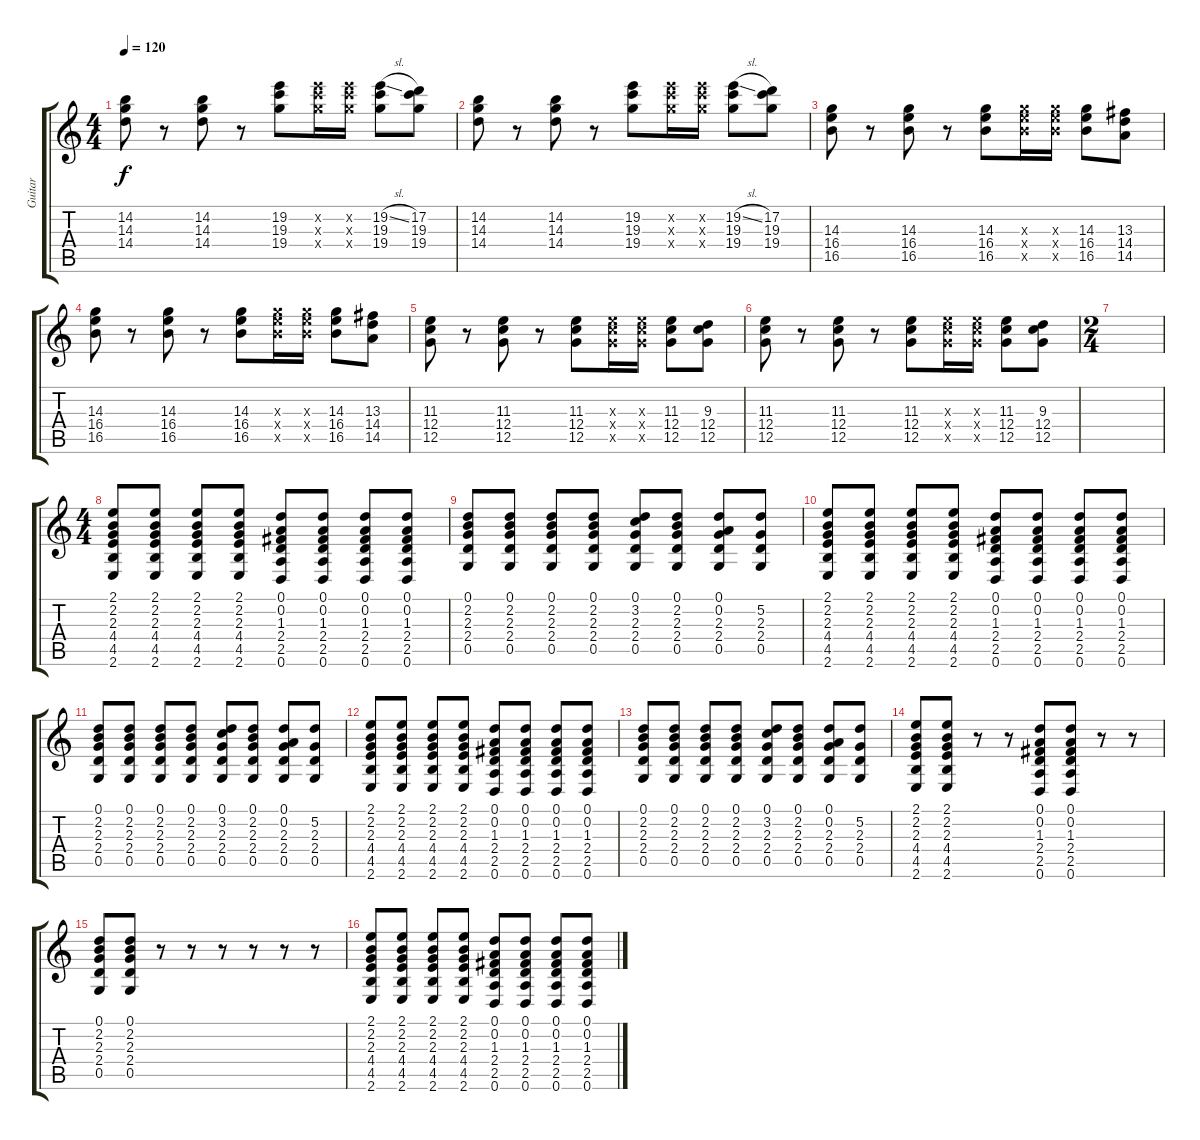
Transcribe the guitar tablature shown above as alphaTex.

\track ("Guitar" "Guitar") {instrument electricguitarjazz}
\staff {score tabs}
\tuning (D4 A3 F3 C3 G2 D2) {hide}
\ts (4 4)
\tempo 120
\clef g2
\ks c
(14.2 14.3 14.4).8{dy f} r.8 (14.2 14.3 14.4).8 r.8 (19.2 19.3 19.4).8 (19.2{x} 19.3{x} 19.4{x}).16 (19.2{x} 19.3{x} 19.4{x}).16 (19.2{sl} 19.3 19.4).8 (17.2 19.3 19.4).8 |
(14.2 14.3 14.4).8 r.8 (14.2 14.3 14.4).8 r.8 (19.2 19.3 19.4).8 (19.2{x} 19.3{x} 19.4{x}).16 (19.2{x} 19.3{x} 19.4{x}).16 (19.2{sl} 19.3 19.4).8 (17.2 19.3 19.4).8 |
(14.3 16.4 16.5).8 r.8 (14.3 16.4 16.5).8 r.8 (14.3 16.4 16.5).8 (14.3{x} 16.4{x} 16.5{x}).16 (14.3{x} 16.4{x} 16.5{x}).16 (14.3 16.4 16.5).8 (13.3 14.4 14.5).8 |
(14.3 16.4 16.5).8 r.8 (14.3 16.4 16.5).8 r.8 (14.3 16.4 16.5).8 (14.3{x} 16.4{x} 16.5{x}).16 (14.3{x} 16.4{x} 16.5{x}).16 (14.3 16.4 16.5).8 (13.3 14.4 14.5).8 |
(11.3 12.4 12.5).8 r.8 (11.3 12.4 12.5).8 r.8 (11.3 12.4 12.5).8 (11.3{x} 12.4{x} 12.5{x}).16 (11.3{x} 12.4{x} 12.5{x}).16 (11.3 12.4 12.5).8 (9.3 12.4 12.5).8 |
(11.3 12.4 12.5).8 r.8 (11.3 12.4 12.5).8 r.8 (11.3 12.4 12.5).8 (11.3{x} 12.4{x} 12.5{x}).16 (11.3{x} 12.4{x} 12.5{x}).16 (11.3 12.4 12.5).8 (9.3 12.4 12.5).8 |
\ts (2 4)
|
\ts (4 4)
(2.1 2.2 2.3 4.4 4.5 2.6).8{volume 10 instrument acousticguitarsteel} (2.1 2.2 2.3 4.4 4.5 2.6).8 (2.1 2.2 2.3 4.4 4.5 2.6).8 (2.1 2.2 2.3 4.4 4.5 2.6).8 (0.1 0.2 1.3 2.4 2.5 0.6).8 (0.1 0.2 1.3 2.4 2.5 0.6).8 (0.1 0.2 1.3 2.4 2.5 0.6).8 (0.1 0.2 1.3 2.4 2.5 0.6).8 |
(0.1 2.2 2.3 2.4 0.5).8 (0.1 2.2 2.3 2.4 0.5).8 (0.1 2.2 2.3 2.4 0.5).8 (0.1 2.2 2.3 2.4 0.5).8 (0.1 3.2 2.3 2.4 0.5).8 (0.1 2.2 2.3 2.4 0.5).8 (0.1 0.2 2.3 2.4 0.5).8 (5.2 2.3 2.4 0.5).8 |
(2.1 2.2 2.3 4.4 4.5 2.6).8 (2.1 2.2 2.3 4.4 4.5 2.6).8 (2.1 2.2 2.3 4.4 4.5 2.6).8 (2.1 2.2 2.3 4.4 4.5 2.6).8 (0.1 0.2 1.3 2.4 2.5 0.6).8 (0.1 0.2 1.3 2.4 2.5 0.6).8 (0.1 0.2 1.3 2.4 2.5 0.6).8 (0.1 0.2 1.3 2.4 2.5 0.6).8 |
(0.1 2.2 2.3 2.4 0.5).8 (0.1 2.2 2.3 2.4 0.5).8 (0.1 2.2 2.3 2.4 0.5).8 (0.1 2.2 2.3 2.4 0.5).8 (0.1 3.2 2.3 2.4 0.5).8 (0.1 2.2 2.3 2.4 0.5).8 (0.1 0.2 2.3 2.4 0.5).8 (5.2 2.3 2.4 0.5).8 |
(2.1 2.2 2.3 4.4 4.5 2.6).8 (2.1 2.2 2.3 4.4 4.5 2.6).8 (2.1 2.2 2.3 4.4 4.5 2.6).8 (2.1 2.2 2.3 4.4 4.5 2.6).8 (0.1 0.2 1.3 2.4 2.5 0.6).8 (0.1 0.2 1.3 2.4 2.5 0.6).8 (0.1 0.2 1.3 2.4 2.5 0.6).8 (0.1 0.2 1.3 2.4 2.5 0.6).8 |
(0.1 2.2 2.3 2.4 0.5).8 (0.1 2.2 2.3 2.4 0.5).8 (0.1 2.2 2.3 2.4 0.5).8 (0.1 2.2 2.3 2.4 0.5).8 (0.1 3.2 2.3 2.4 0.5).8 (0.1 2.2 2.3 2.4 0.5).8 (0.1 0.2 2.3 2.4 0.5).8 (5.2 2.3 2.4 0.5).8 |
(2.1 2.2 2.3 4.4 4.5 2.6).8 (2.1 2.2 2.3 4.4 4.5 2.6).8 r.8 r.8 (0.1 0.2 1.3 2.4 2.5 0.6).8 (0.1 0.2 1.3 2.4 2.5 0.6).8 r.8 r.8 |
(0.1 2.2 2.3 2.4 0.5).8 (0.1 2.2 2.3 2.4 0.5).8 r.8 r.8 r.8 r.8 r.8 r.8 |
(2.1 2.2 2.3 4.4 4.5 2.6).8{volume 10 instrument acousticguitarsteel} (2.1 2.2 2.3 4.4 4.5 2.6).8 (2.1 2.2 2.3 4.4 4.5 2.6).8 (2.1 2.2 2.3 4.4 4.5 2.6).8 (0.1 0.2 1.3 2.4 2.5 0.6).8 (0.1 0.2 1.3 2.4 2.5 0.6).8 (0.1 0.2 1.3 2.4 2.5 0.6).8 (0.1 0.2 1.3 2.4 2.5 0.6).8
